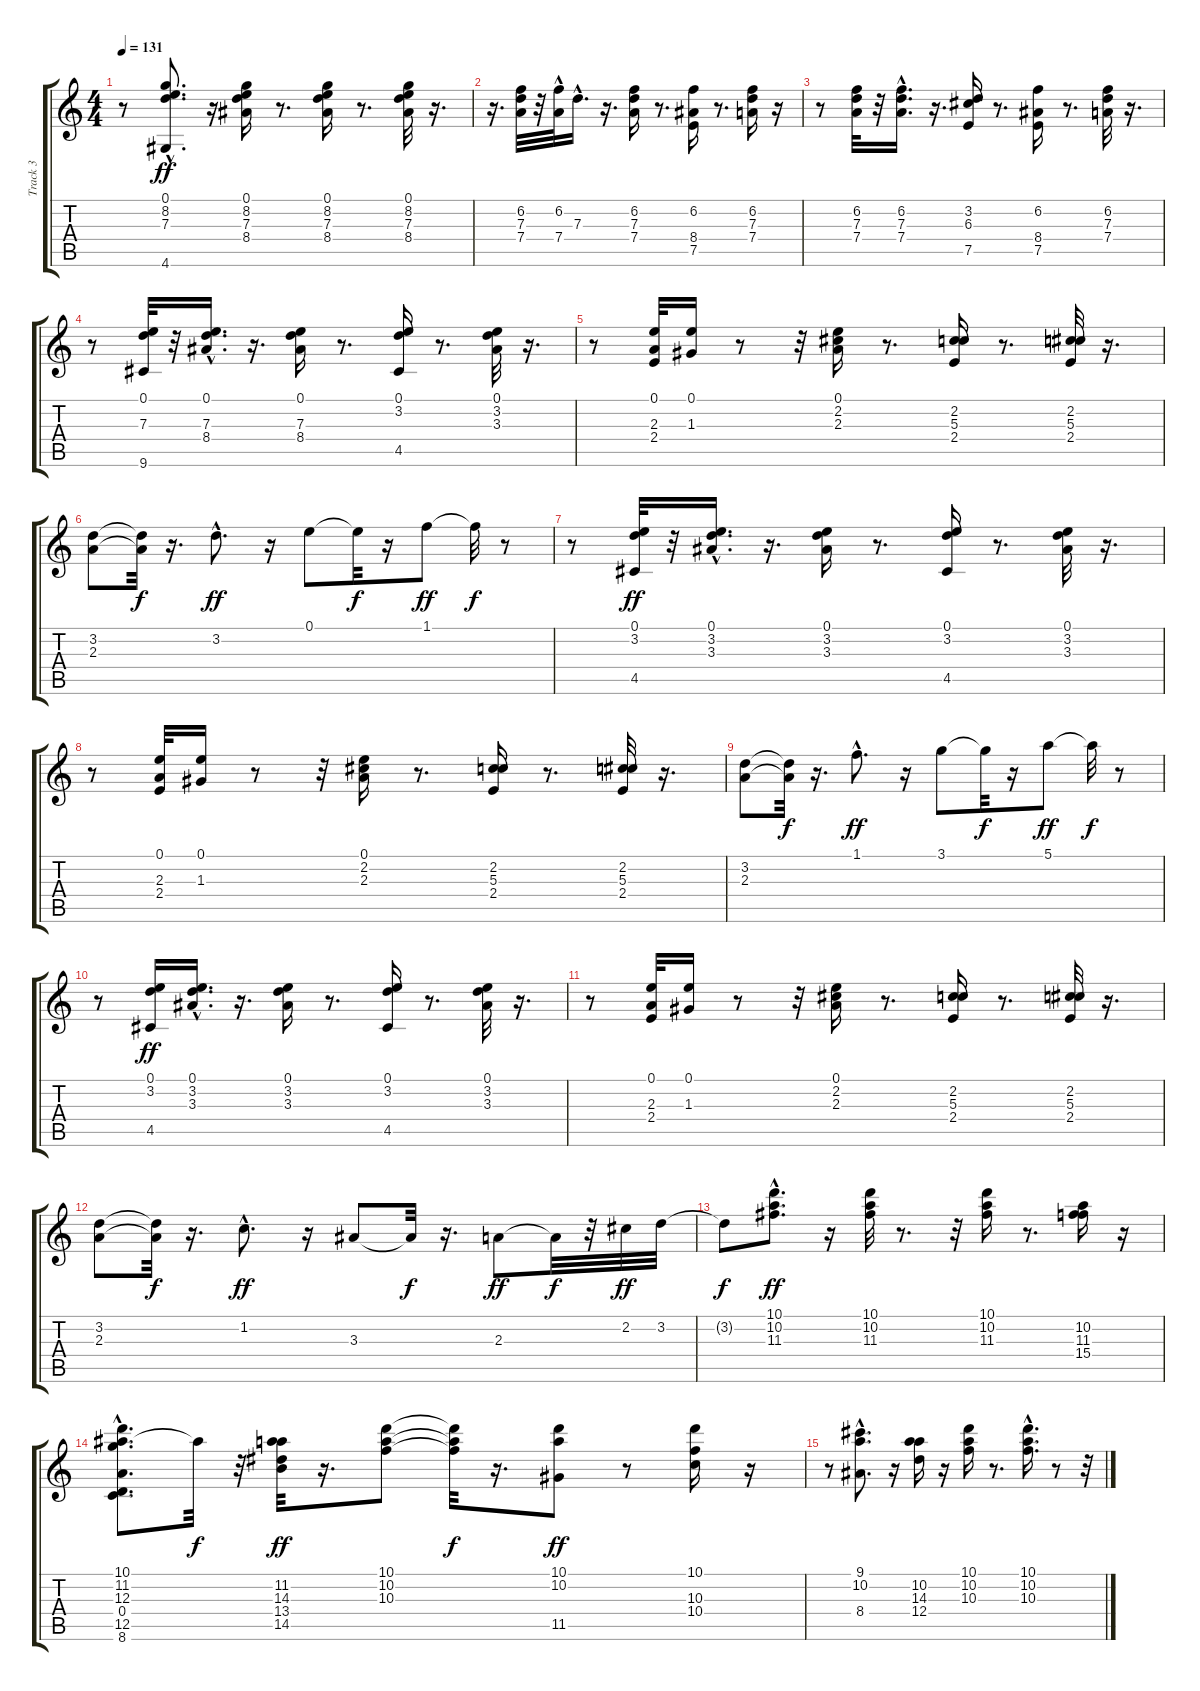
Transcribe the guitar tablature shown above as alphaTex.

\track ("Track 3" "Track 3") {instrument acousticguitarsteel}
\staff {score tabs}
\tuning (E4 B3 G3 D3 A2 E2) {hide}
\ts (4 4)
\tempo 131
\clef g2
\ks c
r.8{dy ff} (0.1{hac} 8.2{hac} 7.3{hac} 4.6).8{d} r.16 (0.1 8.2 7.3 8.4).16 r.8{d} (0.1 8.2 7.3 8.4).16 r.8{d} (0.1 8.2 7.3 8.4).32 r.16{d} |
r.16{d} (6.2 7.3 7.4).32 r.32 (6.2{hac} 7.4{hac}).32 7.3{hac}.16{d} r.16{d} (6.2 7.3 7.4).16 r.8{d} (6.2 8.4 7.5).16 r.8{d} (6.2 7.3 7.4).16 r.16 |
r.8 (6.2 7.3 7.4).32 r.32 (6.2{hac} 7.3{hac} 7.4{hac}).16{d} r.16{d} (3.2 6.3 7.5).16 r.8{d} (6.2 8.4 7.5).16 r.8{d} (6.2 7.3 7.4).32 r.16{d} |
r.8 (0.1 7.3 9.6).32 r.32 (0.1{hac} 7.3{hac} 8.4).16{d} r.16{d} (0.1 7.3 8.4).16 r.8{d} (0.1 3.2 4.5).16 r.8{d} (0.1 3.2 3.3).32 r.16{d} |
r.8 (0.1 2.3 2.4).32 (0.1 1.3).16 r.8 r.32 (0.1 2.2 2.3).16 r.8{d} (2.2 5.3 2.4).16 r.8{d} (2.2 5.3 2.4).32 r.16{d} |
(3.2 2.3).8 (3.2{t} 2.3{t}).32{dy f} r.16{d} 3.2{hac}.8{d dy ff} r.16 0.1.8 0.1{t}.32{dy f} r.16 1.1.8{dy ff} 1.1{t}.32{dy f} r.8 |
r.8 (0.1 3.2 4.5).32{dy ff} r.32 (0.1{hac} 3.2{hac} 3.3).16{d} r.16{d} (0.1 3.2 3.3).16 r.8{d} (0.1 3.2 4.5).16 r.8{d} (0.1 3.2 3.3).32 r.16{d} |
r.8 (0.1 2.3 2.4).32 (0.1 1.3).16 r.8 r.32 (0.1 2.2 2.3).16 r.8{d} (2.2 5.3 2.4).16 r.8{d} (2.2 5.3 2.4).32 r.16{d} |
(3.2 2.3).8 (3.2{t} 2.3{t}).32{dy f} r.16{d} 1.1{hac}.8{d dy ff} r.16 3.1.8 3.1{t}.32{dy f} r.16 5.1.8{dy ff} 5.1{t}.32{dy f} r.8 |
r.8 (0.1 3.2 4.5).16{dy ff} (0.1{hac} 3.2{hac} 3.3).16{d} r.16{d} (0.1 3.2 3.3).16 r.8{d} (0.1 3.2 4.5).16 r.8{d} (0.1 3.2 3.3).32 r.16{d} |
r.8 (0.1 2.3 2.4).32 (0.1 1.3).16 r.8 r.32 (0.1 2.2 2.3).16 r.8{d} (2.2 5.3 2.4).16 r.8{d} (2.2 5.3 2.4).32 r.16{d} |
(3.2 2.3).8 (3.2{t} 2.3{t}).32{dy f} r.16{d} 1.2{hac}.8{d dy ff} r.16 3.3.8 3.3{t}.32{dy f} r.16{d} 2.3.8{dy ff} 2.3{t}.32{dy f} r.32 2.2.32{dy ff} 3.2.32 |
3.2{t}.8{dy f} (10.1{hac} 10.2{hac} 11.3{hac}).8{d dy ff} r.16 (10.1 10.2 11.3).32 r.8{d} r.32 (10.1 10.2 11.3).16 r.8{d} (10.2 11.3 15.4).16 r.16 |
(10.1{hac} 11.2{hac} 12.3{hac} 0.4{hac} 12.5 8.6).8{d} 11.2{t}.32{dy f} r.32 (11.2 14.3 13.4 14.5).32{dy ff} r.16{d} (10.1 10.2 10.3).8 (10.1{t} 10.2{t} 10.3{t}).32{dy f} r.16{d} (10.1 10.2 11.5).8{dy ff} r.8 (10.1 10.3 10.4).16 r.16 |
r.8 (9.1{hac} 10.2{hac} 8.4{hac}).8{d} r.16 (10.2 14.3 12.4).16 r.16 (10.1 10.2 10.3).16 r.8{d} (10.1 10.2 10.3{hac}).16{d} r.8 r.32
